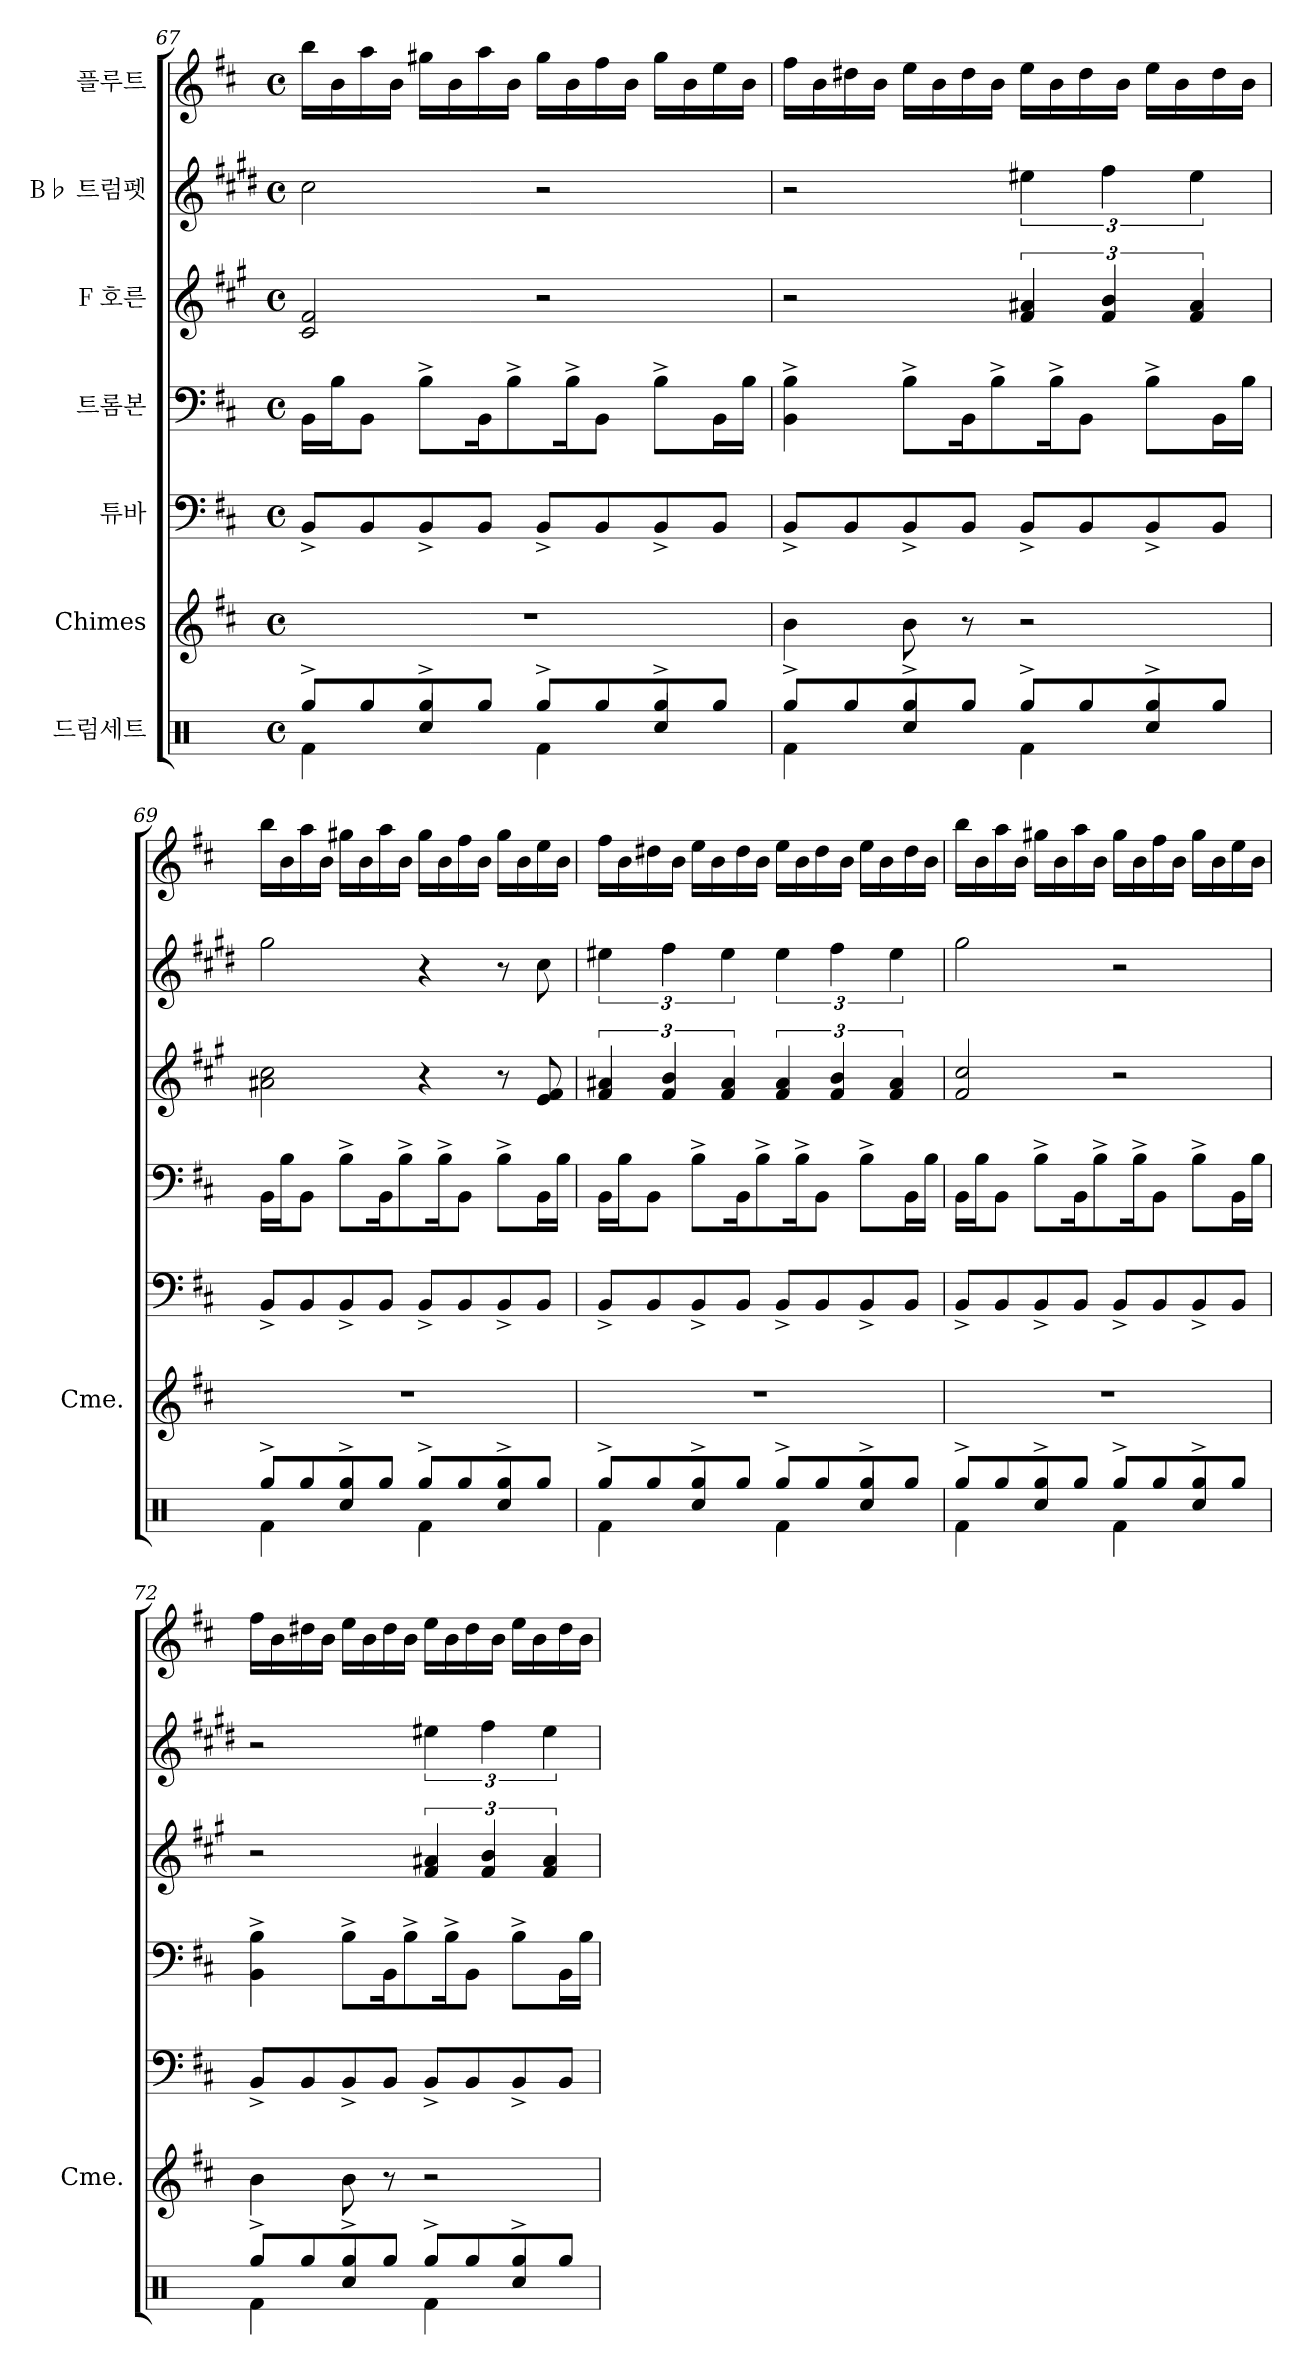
**kern	**kern	**kern	**kern	**kern	**kern	**kern
*part7	*part6	*part5	*part4	*part3	*part2	*part1
*staff7	*staff6	*staff5	*staff4	*staff3	*staff2	*staff1
*I"드럼세트	*I"Chimes	*I"튜바	*I"트롬본	*I"F 호른	*I"B♭ 트럼펫	*I"플루트
*	*I'Cme.	*	*	*	*	*
*clefX	*clefG2	*clefF4	*clefF4	*clefG2	*clefG2	*clefG2
*	*	*	*	*ITrd4c7	*ITrd1c2	*
*k[]	*k[f#c#]	*k[f#c#]	*k[f#c#]	*k[f#c#]	*k[f#c#]	*k[f#c#]
*M4/4	*M4/4	*M4/4	*M4/4	*M4/4	*M4/4	*M4/4
*met(c)	*met(c)	*met(c)	*met(c)	*met(c)	*met(c)	*met(c)
=67	=67	=67	=67	=67	=67	=67
*^	*	*	*	*	*	*
*	*^	*	*	*	*	*	*
8Rgg^/L	4Rf\	4ryy	1r	8BB^/L	16BB\LL	2F#/ 2B/	2b\	16bb\LL
.	.	.	.	.	16B\J	.	.	16b\
8Rgg/	.	.	.	8BB/	8BB\J	.	.	16aa\
.	.	.	.	.	.	.	.	16b\JJ
8Rgg^/	4ryy	4Rcc/	.	8BB^/	8B^\L	.	.	16gg#X\LL
.	.	.	.	.	.	.	.	16b\
8Rgg/J	.	.	.	8BB/J	16BB\K	.	.	16aa\
.	.	.	.	.	8B^\	.	.	16b\JJ
8Rgg^/L	4Rf\	4ryy	.	8BB^/L	.	2r	2r	16gg#\LL
.	.	.	.	.	16B^\K	.	.	16b\
8Rgg/	.	.	.	8BB/	8BB\J	.	.	16ff#\
.	.	.	.	.	.	.	.	16b\JJ
8Rgg^/	4ryy	4Rcc/	.	8BB^/	8B^\L	.	.	16gg#\LL
.	.	.	.	.	.	.	.	16b\
8Rgg/J	.	.	.	8BB/J	16BB\L	.	.	16ee\
.	.	.	.	.	16B\JJ	.	.	16b\JJ
!!LO:PB:g=z
=68	=68	=68	=68	=68	=68	=68	=68	=68
8Rgg^/L	4Rf\	4ryy	4b\	8BB^/L	4BB\^ 4B\^	2r	2r	16ff#\LL
.	.	.	.	.	.	.	.	16b\
8Rgg/	.	.	.	8BB/	.	.	.	16dd#X\
.	.	.	.	.	.	.	.	16b\JJ
8Rgg^/	4ryy	4Rcc/	8b\	8BB^/	8B^\L	.	.	16ee\LL
.	.	.	.	.	.	.	.	16b\
8Rgg/J	.	.	8r	8BB/J	16BB\K	.	.	16dd#\
.	.	.	.	.	8B^\	.	.	16b\JJ
8Rgg^/L	4Rf\	4ryy	2r	8BB^/L	.	6B/ 6d#X/	6dd#X\	16ee\LL
.	.	.	.	.	16B^\K	.	.	16b\
8Rgg/	.	.	.	8BB/	8BB\J	.	.	16dd#\
.	.	.	.	.	.	6B/ 6e/	6ee\	.
.	.	.	.	.	.	.	.	16b\JJ
8Rgg^/	4ryy	4Rcc/	.	8BB^/	8B^\L	.	.	16ee\LL
.	.	.	.	.	.	.	.	16b\
.	.	.	.	.	.	6B/ 6d#/	6dd#\	.
8Rgg/J	.	.	.	8BB/J	16BB\L	.	.	16dd#\
.	.	.	.	.	16B\JJ	.	.	16b\JJ
=69	=69	=69	=69	=69	=69	=69	=69	=69
8Rgg^/L	4Rf\	4ryy	1r	8BB^/L	16BB\LL	2d#X\ 2f#\	2ff#\	16bb\LL
.	.	.	.	.	16B\J	.	.	16b\
8Rgg/	.	.	.	8BB/	8BB\J	.	.	16aa\
.	.	.	.	.	.	.	.	16b\JJ
8Rgg^/	4ryy	4Rcc/	.	8BB^/	8B^\L	.	.	16gg#X\LL
.	.	.	.	.	.	.	.	16b\
8Rgg/J	.	.	.	8BB/J	16BB\K	.	.	16aa\
.	.	.	.	.	8B^\	.	.	16b\JJ
8Rgg^/L	4Rf\	4ryy	.	8BB^/L	.	4r	4r	16gg#\LL
.	.	.	.	.	16B^\K	.	.	16b\
8Rgg/	.	.	.	8BB/	8BB\J	.	.	16ff#\
.	.	.	.	.	.	.	.	16b\JJ
8Rgg^/	4ryy	4Rcc/	.	8BB^/	8B^\L	8r	8r	16gg#\LL
.	.	.	.	.	.	.	.	16b\
8Rgg/J	.	.	.	8BB/J	16BB\L	8A/ 8B/	8b\	16ee\
.	.	.	.	.	16B\JJ	.	.	16b\JJ
!!LO:PB:g=z
=70	=70	=70	=70	=70	=70	=70	=70	=70
8Rgg^/L	4Rf\	4ryy	1r	8BB^/L	16BB\LL	6B/ 6d#X/	6dd#X\	16ff#\LL
.	.	.	.	.	16B\J	.	.	16b\
8Rgg/	.	.	.	8BB/	8BB\J	.	.	16dd#X\
.	.	.	.	.	.	6B/ 6e/	6ee\	.
.	.	.	.	.	.	.	.	16b\JJ
8Rgg^/	4ryy	4Rcc/	.	8BB^/	8B^\L	.	.	16ee\LL
.	.	.	.	.	.	.	.	16b\
.	.	.	.	.	.	6B/ 6d#/	6dd#\	.
8Rgg/J	.	.	.	8BB/J	16BB\K	.	.	16dd#\
.	.	.	.	.	8B^\	.	.	16b\JJ
8Rgg^/L	4Rf\	4ryy	.	8BB^/L	.	6B/ 6d#/	6dd#\	16ee\LL
.	.	.	.	.	16B^\K	.	.	16b\
8Rgg/	.	.	.	8BB/	8BB\J	.	.	16dd#\
.	.	.	.	.	.	6B/ 6e/	6ee\	.
.	.	.	.	.	.	.	.	16b\JJ
8Rgg^/	4ryy	4Rcc/	.	8BB^/	8B^\L	.	.	16ee\LL
.	.	.	.	.	.	.	.	16b\
.	.	.	.	.	.	6B/ 6d#/	6dd#\	.
8Rgg/J	.	.	.	8BB/J	16BB\L	.	.	16dd#\
.	.	.	.	.	16B\JJ	.	.	16b\JJ
=71	=71	=71	=71	=71	=71	=71	=71	=71
8Rgg^/L	4Rf\	4ryy	1r	8BB^/L	16BB\LL	2B/ 2f#/	2ff#\	16bb\LL
.	.	.	.	.	16B\J	.	.	16b\
8Rgg/	.	.	.	8BB/	8BB\J	.	.	16aa\
.	.	.	.	.	.	.	.	16b\JJ
8Rgg^/	4ryy	4Rcc/	.	8BB^/	8B^\L	.	.	16gg#X\LL
.	.	.	.	.	.	.	.	16b\
8Rgg/J	.	.	.	8BB/J	16BB\K	.	.	16aa\
.	.	.	.	.	8B^\	.	.	16b\JJ
8Rgg^/L	4Rf\	4ryy	.	8BB^/L	.	2r	2r	16gg#\LL
.	.	.	.	.	16B^\K	.	.	16b\
8Rgg/	.	.	.	8BB/	8BB\J	.	.	16ff#\
.	.	.	.	.	.	.	.	16b\JJ
8Rgg^/	4ryy	4Rcc/	.	8BB^/	8B^\L	.	.	16gg#\LL
.	.	.	.	.	.	.	.	16b\
8Rgg/J	.	.	.	8BB/J	16BB\L	.	.	16ee\
.	.	.	.	.	16B\JJ	.	.	16b\JJ
!!LO:PB:g=z
=72	=72	=72	=72	=72	=72	=72	=72	=72
8Rgg^/L	4Rf\	4ryy	4b\	8BB^/L	4BB\^ 4B\^	2r	2r	16ff#\LL
.	.	.	.	.	.	.	.	16b\
8Rgg/	.	.	.	8BB/	.	.	.	16dd#X\
.	.	.	.	.	.	.	.	16b\JJ
8Rgg^/	4ryy	4Rcc/	8b\	8BB^/	8B^\L	.	.	16ee\LL
.	.	.	.	.	.	.	.	16b\
8Rgg/J	.	.	8r	8BB/J	16BB\K	.	.	16dd#\
.	.	.	.	.	8B^\	.	.	16b\JJ
8Rgg^/L	4Rf\	4ryy	2r	8BB^/L	.	6B/ 6d#X/	6dd#X\	16ee\LL
.	.	.	.	.	16B^\K	.	.	16b\
8Rgg/	.	.	.	8BB/	8BB\J	.	.	16dd#\
.	.	.	.	.	.	6B/ 6e/	6ee\	.
.	.	.	.	.	.	.	.	16b\JJ
8Rgg^/	4ryy	4Rcc/	.	8BB^/	8B^\L	.	.	16ee\LL
.	.	.	.	.	.	.	.	16b\
.	.	.	.	.	.	6B/ 6d#/	6dd#\	.
8Rgg/J	.	.	.	8BB/J	16BB\L	.	.	16dd#\
.	.	.	.	.	16B\JJ	.	.	16b\JJ
*v	*v	*v	*	*	*	*	*	*
=	=	=	=	=	=	=
*-	*-	*-	*-	*-	*-	*-
